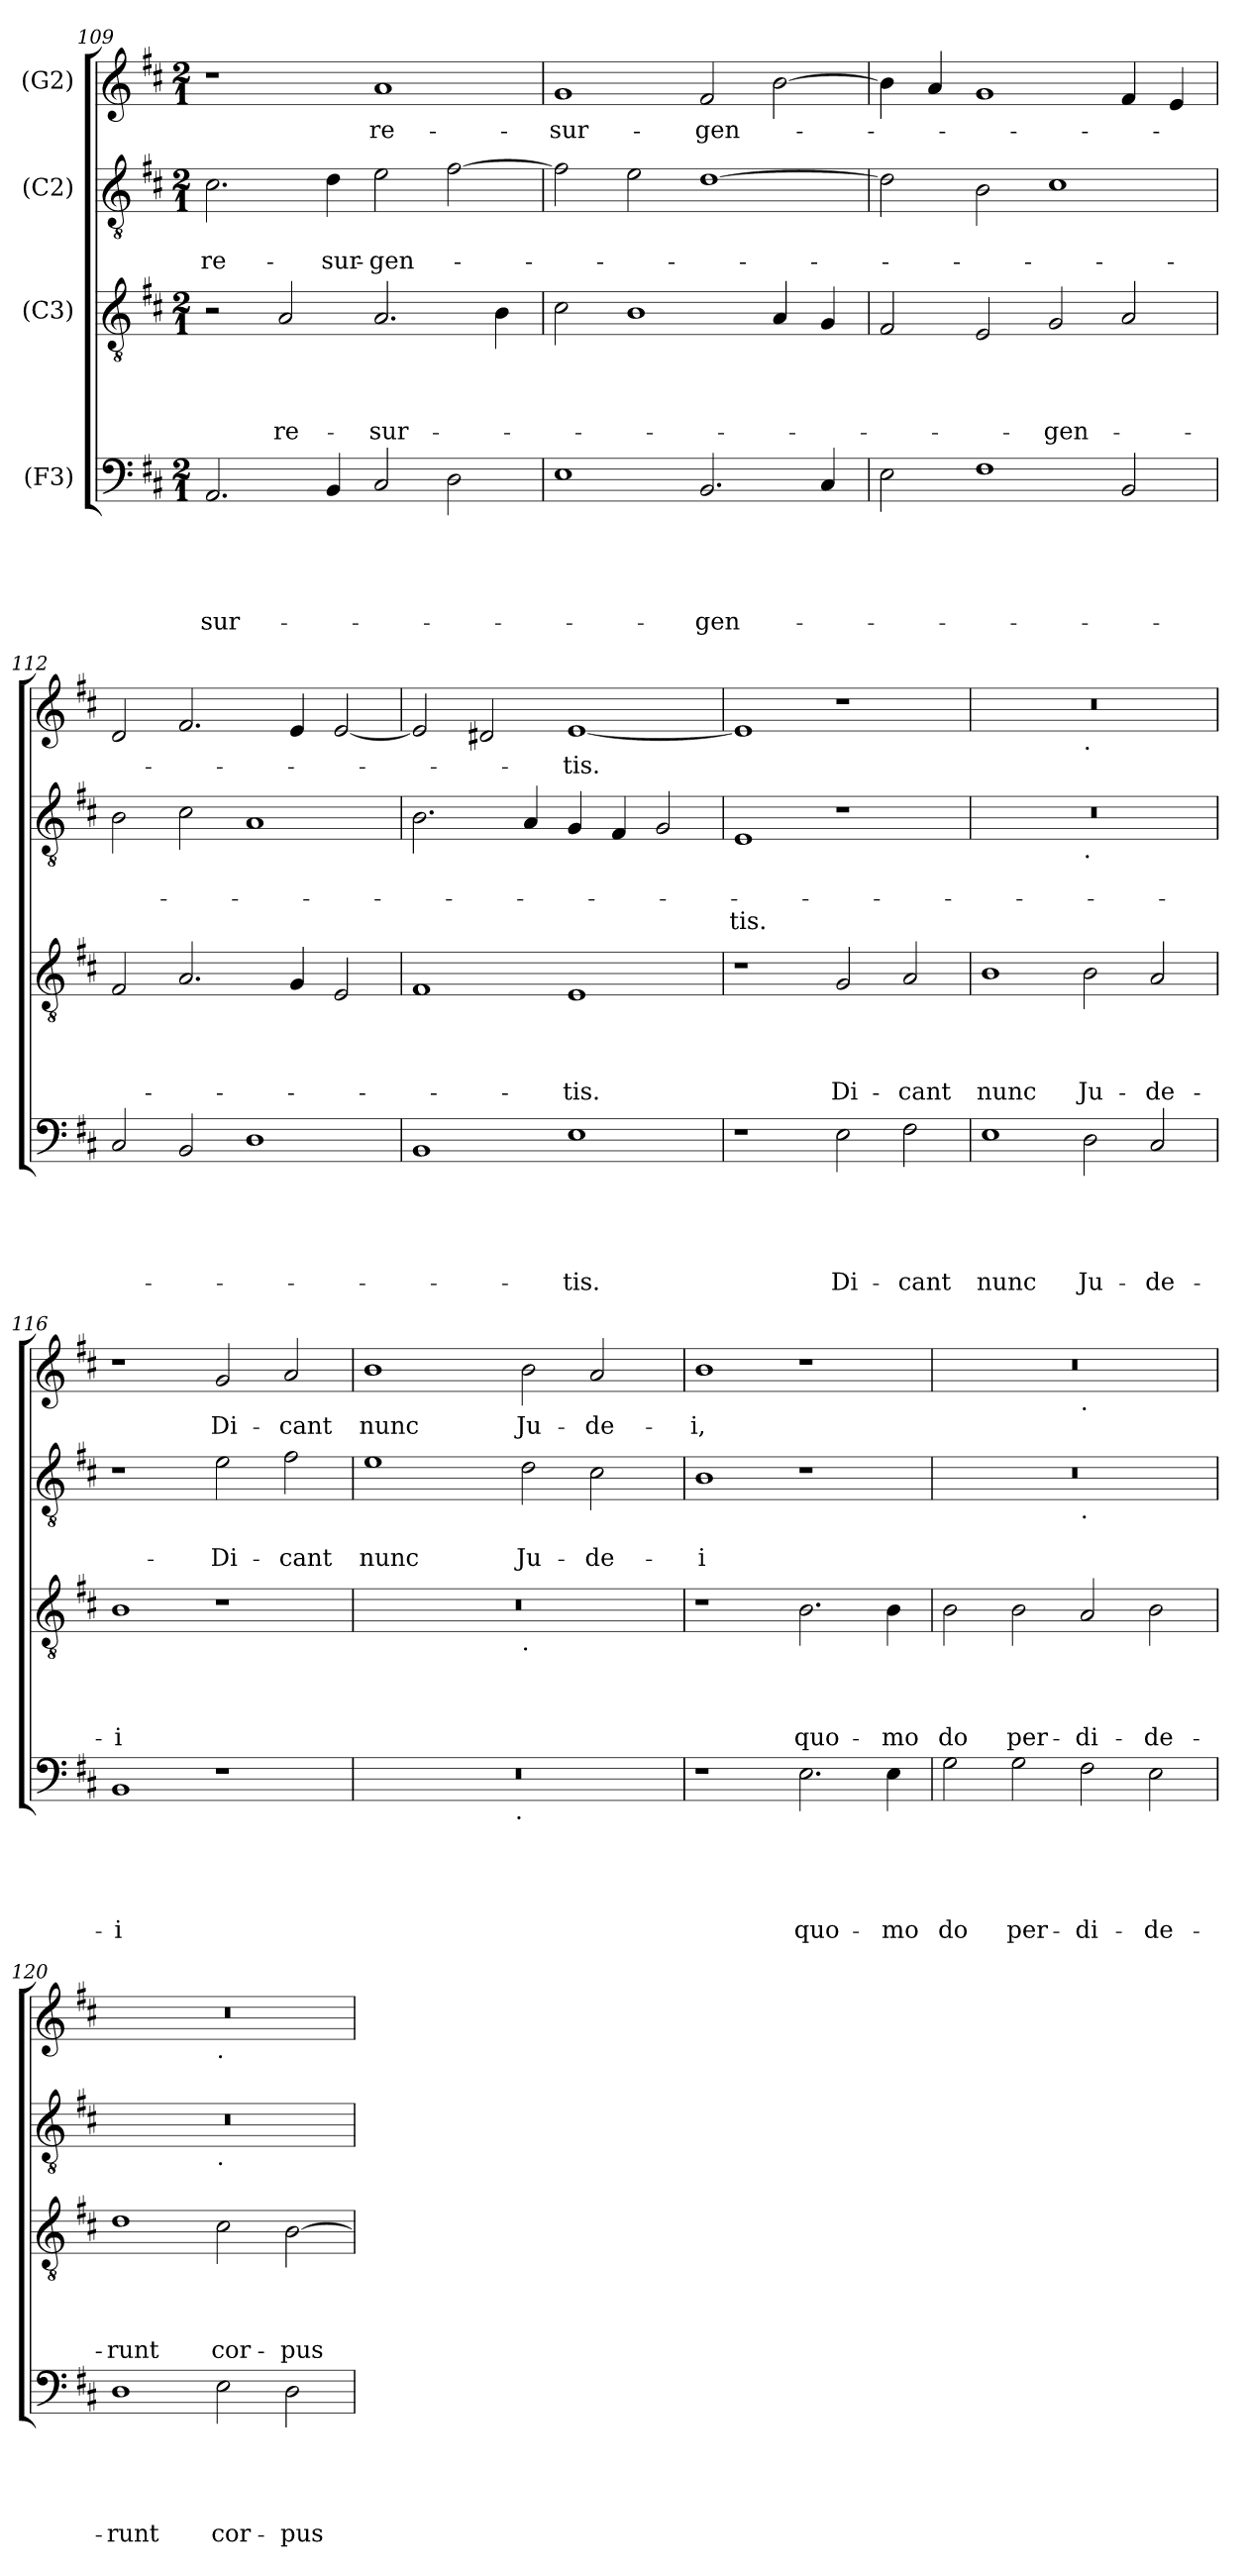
**kern	**text	**text	**text	**text	**text	**kern	**text	**text	**text	**text	**kern	**text	**text	**text	**kern	**text
*part4	*part4	*part4	*part4	*part4	*part4	*part3	*part3	*part3	*part3	*part3	*part2	*part2	*part2	*part2	*part1	*part1
*staff4	*staff4	*staff4	*staff4	*staff4	*staff4	*staff3	*staff3	*staff3	*staff3	*staff3	*staff2	*staff2	*staff2	*staff2	*staff1	*staff1
*I"(F3)	*	*	*	*	*	*I"(C3)	*	*	*	*	*I"(C2)	*	*	*	*I"(G2)	*
*clefF4	*	*	*	*	*	*clefGv2	*	*	*	*	*clefGv2	*	*	*	*clefG2	*
*k[f#c#]	*	*	*	*	*	*k[f#c#]	*	*	*	*	*k[f#c#]	*	*	*	*k[f#c#]	*
*D:	*	*	*	*	*	*D:	*	*	*	*	*D:	*	*	*	*D:	*
*M2/1	*	*	*	*	*	*M2/1	*	*	*	*	*M2/1	*	*	*	*M2/1	*
=109	=109	=109	=109	=109	=109	=109	=109	=109	=109	=109	=109	=109	=109	=109	=109	=109
!	!	!	!	!	!LO:LY:b	!	!	!	!	!	!	!	!LO:LY:b	!	!	!
2.AA/	.	.	.	.	-sur-	2r	.	.	.	.	2.c#\	.	re-	.	1r	.
!	!	!	!	!	!	!	!	!	!	!LO:LY:b	!	!	!	!	!	!
.	.	.	.	.	.	2A/	.	.	.	re-	.	.	.	.	.	.
!	!	!	!	!	!	!	!	!	!	!	!	!	!LO:LY:b	!	!	!
4BB/	.	.	.	.	.	.	.	.	.	.	4d\	.	-sur-	.	.	.
!	!	!	!	!	!	!	!	!	!	!LO:LY:b	!	!	!LO:LY:b	!	!	!LO:LY:b
2C#/	.	.	.	.	.	2.A/	.	.	.	-sur-	2e\	.	-gen-	.	1a	re-
2D\	.	.	.	.	.	.	.	.	.	.	[>2f#\	.	.	.	.	.
.	.	.	.	.	.	4B\	.	.	.	.	.	.	.	.	.	.
=110	=110	=110	=110	=110	=110	=110	=110	=110	=110	=110	=110	=110	=110	=110	=110	=110
!	!	!	!	!	!	!	!	!	!	!	!	!	!	!	!	!LO:LY:b
1E	.	.	.	.	.	2c#\	.	.	.	.	2f#\]	.	.	.	1g	-sur-
.	.	.	.	.	.	1B	.	.	.	.	2e\	.	.	.	.	.
!	!	!	!	!	!LO:LY:b	!	!	!	!	!	!	!	!	!	!	!LO:LY:b
2.BB/	.	.	.	.	-gen-	.	.	.	.	.	[>1d	.	.	.	2f#/	-gen-
.	.	.	.	.	.	4A/	.	.	.	.	.	.	.	.	[>2b\	.
4C#/	.	.	.	.	.	4G/	.	.	.	.	.	.	.	.	.	.
=111	=111	=111	=111	=111	=111	=111	=111	=111	=111	=111	=111	=111	=111	=111	=111	=111
2E\	.	.	.	.	.	2F#/	.	.	.	.	2d\]	.	.	.	4b\]	.
.	.	.	.	.	.	.	.	.	.	.	.	.	.	.	4a/	.
1F#	.	.	.	.	.	2E/	.	.	.	.	2B\	.	.	.	1g	.
!	!	!	!	!	!	!	!	!	!	!LO:LY:b	!	!	!	!	!	!
.	.	.	.	.	.	2G/	.	.	.	-gen-	1c#	.	.	.	.	.
2BB/	.	.	.	.	.	2A/	.	.	.	.	.	.	.	.	4f#/	.
.	.	.	.	.	.	.	.	.	.	.	.	.	.	.	4e/	.
=112	=112	=112	=112	=112	=112	=112	=112	=112	=112	=112	=112	=112	=112	=112	=112	=112
2C#/	.	.	.	.	.	2F#/	.	.	.	.	2B\	.	.	.	2d/	.
2BB/	.	.	.	.	.	2.A/	.	.	.	.	2c#\	.	.	.	2.f#/	.
1D	.	.	.	.	.	.	.	.	.	.	1A	.	.	.	.	.
.	.	.	.	.	.	4G/	.	.	.	.	.	.	.	.	4e/	.
.	.	.	.	.	.	2E/	.	.	.	.	.	.	.	.	[<2e/	.
!!LO:LB:g=z
=113	=113	=113	=113	=113	=113	=113	=113	=113	=113	=113	=113	=113	=113	=113	=113	=113
1BB	.	.	.	.	.	1F#	.	.	.	.	2.B\	.	.	.	2e/]	.
.	.	.	.	.	.	.	.	.	.	.	.	.	.	.	2d#/	.
.	.	.	.	.	.	.	.	.	.	.	4A/	.	.	.	.	.
!	!	!	!	!	!LO:LY:b	!	!	!	!	!LO:LY:b	!	!	!	!	!	!LO:LY:b
1E	.	.	.	.	-tis.	1E	.	.	.	-tis.	4G/	.	.	.	[<1e	-tis.
.	.	.	.	.	.	.	.	.	.	.	4F#/	.	.	.	.	.
.	.	.	.	.	.	.	.	.	.	.	2G/	.	.	.	.	.
=114	=114	=114	=114	=114	=114	=114	=114	=114	=114	=114	=114	=114	=114	=114	=114	=114
!	!	!	!	!	!	!	!	!	!	!	!	!	!	!LO:LY:b	!	!
1r	.	.	.	.	.	1r	.	.	.	.	1E	.	.	tis.	1e]	.
!	!	!	!	!	!LO:LY:b	!	!	!	!	!LO:LY:b	!	!	!	!	!	!
2E\	.	.	.	.	Di-	2G/	.	.	.	Di-	1r	.	.	.	1r	.
!	!	!	!	!	!LO:LY:b	!	!	!	!	!LO:LY:b	!	!	!	!	!	!
2F#\	.	.	.	.	-cant	2A/	.	.	.	-cant	.	.	.	.	.	.
=115	=115	=115	=115	=115	=115	=115	=115	=115	=115	=115	=115	=115	=115	=115	=115	=115
!	!	!	!	!	!LO:LY:b	!	!	!	!	!LO:LY:b	!	!	!	!	!	!
*	*	*	*	*	*	*	*	*	*	*	*^	*	*	*	*^	*
1E	.	.	.	.	nunc	1B	.	.	.	nunc	0r	1ryy	.	.	.	0r	1ryy	.
!	!	!	!	!	!	!	!	!	!	!	!	!	!	!	!	!	!LO:TX:b:t=.	!
!	!	!	!	!	!	!	!	!	!	!	!	!LO:TX:b:t=.	!	!	!	!	!	!
!	!	!	!	!	!LO:LY:b	!	!	!	!	!LO:LY:b	!	!	!	!	!	!	!	!
2D\	.	.	.	.	Ju-	2B\	.	.	.	Ju-	.	1ryy	.	.	.	.	1ryy	.
!	!	!	!	!	!LO:LY:b	!	!	!	!	!LO:LY:b	!	!	!	!	!	!	!	!
2C#/	.	.	.	.	-de-	2A/	.	.	.	-de-	.	.	.	.	.	.	.	.
=116	=116	=116	=116	=116	=116	=116	=116	=116	=116	=116	=116	=116	=116	=116	=116	=116	=116	=116
!	!	!	!	!	!LO:LY:b:rj	!	!	!	!	!LO:LY:b:rj	!	!	!	!	!	!	!	!
*	*	*	*	*	*	*	*	*	*	*	*v	*v	*	*	*	*	*	*
*	*	*	*	*	*	*	*	*	*	*	*	*	*	*	*v	*v	*
1BB	.	.	.	.	-i	1B	.	.	.	-i	1r	.	.	.	1r	.
!	!	!	!	!	!	!	!	!	!	!	!	!	!LO:LY:b	!	!	!LO:LY:b
1r	.	.	.	.	.	1r	.	.	.	.	2e\	.	-Di-	.	2g/	Di-
!	!	!	!	!	!	!	!	!	!	!	!	!	!LO:LY:b	!	!	!LO:LY:b
.	.	.	.	.	.	.	.	.	.	.	2f#\	.	-cant	.	2a/	-cant
=117	=117	=117	=117	=117	=117	=117	=117	=117	=117	=117	=117	=117	=117	=117	=117	=117
!	!	!	!	!	!	!	!	!	!	!	!	!	!LO:LY:b	!	!	!LO:LY:b
*^	*	*	*	*	*	*^	*	*	*	*	*	*	*	*	*	*
0r	3%2ryy	.	.	.	.	.	0r	1ryy	.	.	.	.	1e	.	nunc	.	1b	nunc
.	6ryy	.	.	.	.	.	.	.	.	.	.	.	.	.	.	.	.	.
.	12...ryy	.	.	.	.	.	.	.	.	.	.	.	.	.	.	.	.	.
!	!LO:TX:b:t=.	!	!	!	!	!	!	!	!	!	!	!	!	!	!	!	!	!
.	3%2ryy	.	.	.	.	.	.	.	.	.	.	.	.	.	.	.	.	.
!	!	!	!	!	!	!	!	!LO:TX:b:t=.	!	!	!	!	!	!	!	!	!	!
!	!	!	!	!	!	!	!	!	!	!	!	!	!	!	!LO:LY:b	!	!	!LO:LY:b
.	.	.	.	.	.	.	.	1ryy	.	.	.	.	2d\	.	Ju-	.	2b\	Ju-
!	!	!	!	!	!	!	!	!	!	!	!	!	!	!	!LO:LY:b	!	!	!LO:LY:b
.	.	.	.	.	.	.	.	.	.	.	.	.	2c#\	.	-de-	.	2a/	-de-
.	3ryy	.	.	.	.	.	.	.	.	.	.	.	.	.	.	.	.	.
.	96ryy	.	.	.	.	.	.	.	.	.	.	.	.	.	.	.	.	.
=118	=118	=118	=118	=118	=118	=118	=118	=118	=118	=118	=118	=118	=118	=118	=118	=118	=118	=118
!	!	!	!	!	!	!	!	!	!	!	!	!	!	!	!LO:LY:b:rj	!	!	!LO:LY:b
*v	*v	*	*	*	*	*	*	*	*	*	*	*	*	*	*	*	*	*
*	*	*	*	*	*	*v	*v	*	*	*	*	*	*	*	*	*	*
1r	.	.	.	.	.	1r	.	.	.	.	1B	.	-i	.	1b	-i,
!	!	!	!	!	!LO:LY:b	!	!	!	!	!LO:LY:b	!	!	!	!	!	!
2.E\	.	.	.	.	quo-	2.B\	.	.	.	quo-	1r	.	.	.	1r	.
!	!	!	!	!	!LO:LY:b	!	!	!	!	!LO:LY:b	!	!	!	!	!	!
4E\	.	.	.	.	-mo	4B\	.	.	.	-mo	.	.	.	.	.	.
!!LO:LB:g=z
=119	=119	=119	=119	=119	=119	=119	=119	=119	=119	=119	=119	=119	=119	=119	=119	=119
!	!	!	!	!	!LO:LY:b	!	!	!	!	!LO:LY:b	!	!	!	!	!	!
*	*	*	*	*	*	*	*	*	*	*	*^	*	*	*	*^	*
2G\	.	.	.	.	do	2B\	.	.	.	do	0r	1ryy	.	.	.	0r	1ryy	.
!	!	!	!	!	!LO:LY:b	!	!	!	!	!LO:LY:b	!	!	!	!	!	!	!	!
2G\	.	.	.	.	per-	2B\	.	.	.	per-	.	.	.	.	.	.	.	.
!	!	!	!	!	!	!	!	!	!	!	!	!	!	!	!	!	!LO:TX:b:t=.	!
!	!	!	!	!	!	!	!	!	!	!	!	!LO:TX:b:t=.	!	!	!	!	!	!
!	!	!	!	!	!LO:LY:b	!	!	!	!	!LO:LY:b	!	!	!	!	!	!	!	!
2F#\	.	.	.	.	-di-	2A/	.	.	.	-di-	.	1ryy	.	.	.	.	1ryy	.
!	!	!	!	!	!LO:LY:b	!	!	!	!	!LO:LY:b	!	!	!	!	!	!	!	!
2E\	.	.	.	.	-de-	2B\	.	.	.	-de-	.	.	.	.	.	.	.	.
=120	=120	=120	=120	=120	=120	=120	=120	=120	=120	=120	=120	=120	=120	=120	=120	=120	=120	=120
!	!	!	!	!	!LO:LY:b	!	!	!	!	!LO:LY:b	!	!	!	!	!	!	!	!
1D	.	.	.	.	-runt	1d	.	.	.	-runt	0r	1ryy	.	.	.	0r	1ryy	.
!	!	!	!	!	!	!	!	!	!	!	!	!	!	!	!	!	!LO:TX:b:t=.	!
!	!	!	!	!	!	!	!	!	!	!	!	!LO:TX:b:t=.	!	!	!	!	!	!
!	!	!	!	!	!LO:LY:b	!	!	!	!	!LO:LY:b	!	!	!	!	!	!	!	!
2E\	.	.	.	.	cor-	2c#\	.	.	.	cor-	.	1ryy	.	.	.	.	1ryy	.
!	!	!	!	!	!LO:LY:b	!	!	!	!	!LO:LY:b	!	!	!	!	!	!	!	!
2D\	.	.	.	.	-pus	[>2B\	.	.	.	-pus	.	.	.	.	.	.	.	.
*	*	*	*	*	*	*	*	*	*	*	*v	*v	*	*	*	*	*	*
*	*	*	*	*	*	*	*	*	*	*	*	*	*	*	*v	*v	*
=	=	=	=	=	=	=	=	=	=	=	=	=	=	=	=	=
*-	*-	*-	*-	*-	*-	*-	*-	*-	*-	*-	*-	*-	*-	*-	*-	*-
